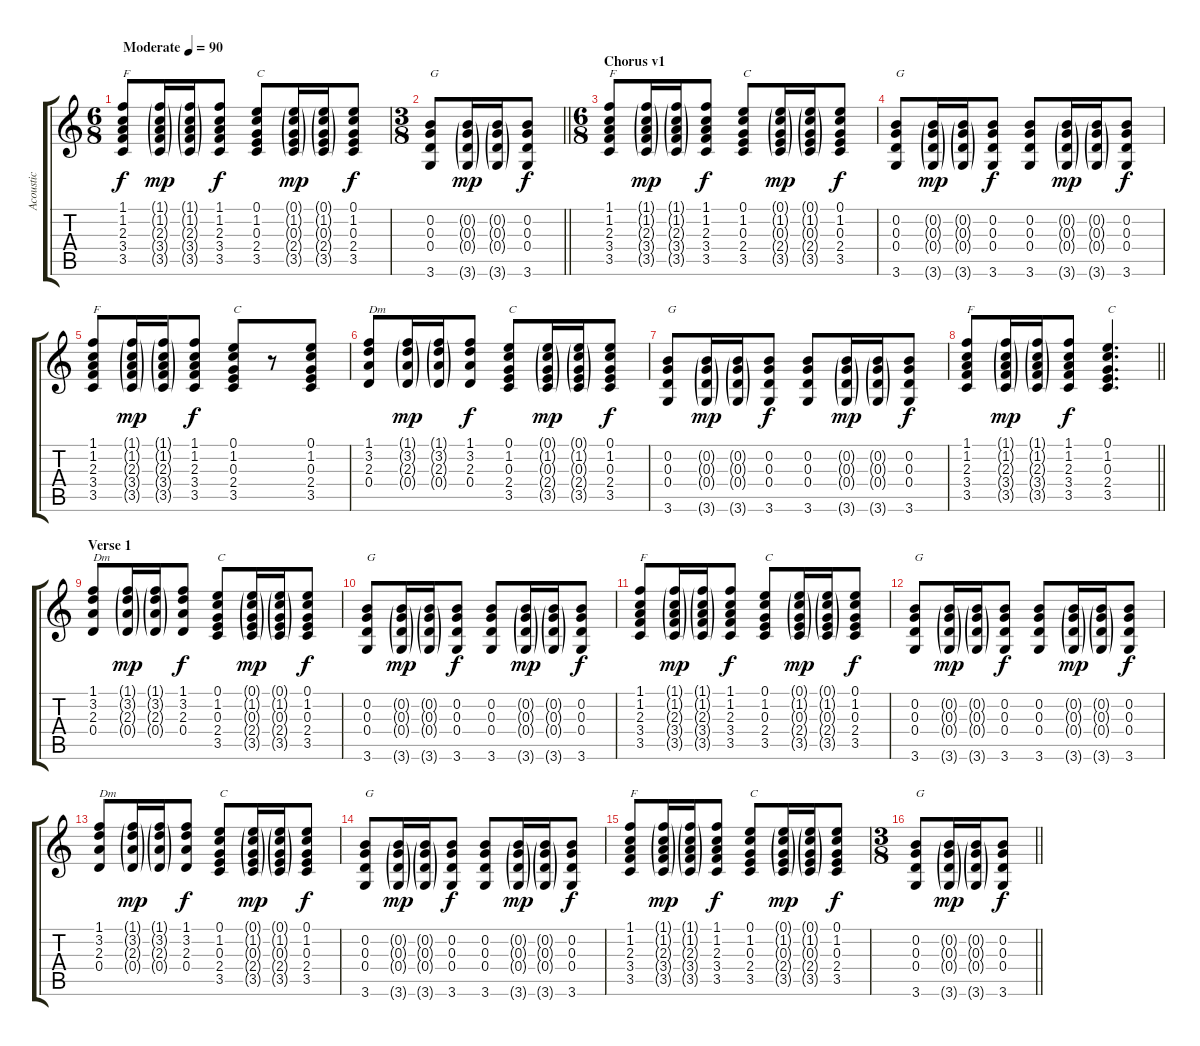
\track ("Acoustic" "Acoustic") {instrument acousticguitarsteel}
\staff {score tabs}
\tuning (E4 B3 G3 D3 A2 E2) {hide}
\ts (6 8)
\tempo (90 "Moderate")
\clef g2
\ks c
(1.1 1.2 2.3 3.4 3.5).8{txt "F" dy f instrument acousticguitarsteel} (1.1{g} 1.2{g} 2.3{g} 3.4{g} 3.5{g}).16{dy mp} (1.1{g} 1.2{g} 2.3{g} 3.4{g} 3.5{g}).16 (1.1 1.2 2.3 3.4 3.5).8{dy f} (0.1 1.2 0.3 2.4 3.5).8{txt "C"} (0.1{g} 1.2{g} 0.3{g} 2.4{g} 3.5{g}).16{dy mp} (0.1{g} 1.2{g} 0.3{g} 2.4{g} 3.5{g}).16 (0.1 1.2 0.3 2.4 3.5).8{dy f} |
\ts (3 8)
\barLineRight lightlight
(0.2 0.3 0.4 3.6).8{txt "G"} (0.2{g} 0.3{g} 0.4{g} 3.6{g}).16{dy mp} (0.2{g} 0.3{g} 0.4{g} 3.6{g}).16 (0.2 0.3 0.4 3.6).8{dy f} |
\ts (6 8)
\section ("" "Chorus v1")
(1.1 1.2 2.3 3.4 3.5).8{txt "F"} (1.1{g} 1.2{g} 2.3{g} 3.4{g} 3.5{g}).16{dy mp} (1.1{g} 1.2{g} 2.3{g} 3.4{g} 3.5{g}).16 (1.1 1.2 2.3 3.4 3.5).8{dy f} (0.1 1.2 0.3 2.4 3.5).8{txt "C"} (0.1{g} 1.2{g} 0.3{g} 2.4{g} 3.5{g}).16{dy mp} (0.1{g} 1.2{g} 0.3{g} 2.4{g} 3.5{g}).16 (0.1 1.2 0.3 2.4 3.5).8{dy f} |
(0.2 0.3 0.4 3.6).8{txt "G"} (0.2{g} 0.3{g} 0.4{g} 3.6{g}).16{dy mp} (0.2{g} 0.3{g} 0.4{g} 3.6{g}).16 (0.2 0.3 0.4 3.6).8{dy f} (0.2 0.3 0.4 3.6).8 (0.2{g} 0.3{g} 0.4{g} 3.6{g}).16{dy mp} (0.2{g} 0.3{g} 0.4{g} 3.6{g}).16 (0.2 0.3 0.4 3.6).8{dy f} |
(1.1 1.2 2.3 3.4 3.5).8{txt "F"} (1.1{g} 1.2{g} 2.3{g} 3.4{g} 3.5{g}).16{dy mp} (1.1{g} 1.2{g} 2.3{g} 3.4{g} 3.5{g}).16 (1.1 1.2 2.3 3.4 3.5).8{dy f} (0.1 1.2 0.3 2.4 3.5).8{txt "C"} r.8 (0.1 1.2 0.3 2.4 3.5).8 |
(1.1 3.2 2.3 0.4).8{txt "Dm"} (1.1{g} 3.2{g} 2.3{g} 0.4{g}).16{dy mp} (1.1{g} 3.2{g} 2.3{g} 0.4{g}).16 (1.1 3.2 2.3 0.4).8{dy f} (0.1 1.2 0.3 2.4 3.5).8{txt "C"} (0.1{g} 1.2{g} 0.3{g} 2.4{g} 3.5{g}).16{dy mp} (0.1{g} 1.2{g} 0.3{g} 2.4{g} 3.5{g}).16 (0.1 1.2 0.3 2.4 3.5).8{dy f} |
(0.2 0.3 0.4 3.6).8{txt "G"} (0.2{g} 0.3{g} 0.4{g} 3.6{g}).16{dy mp} (0.2{g} 0.3{g} 0.4{g} 3.6{g}).16 (0.2 0.3 0.4 3.6).8{dy f} (0.2 0.3 0.4 3.6).8 (0.2{g} 0.3{g} 0.4{g} 3.6{g}).16{dy mp} (0.2{g} 0.3{g} 0.4{g} 3.6{g}).16 (0.2 0.3 0.4 3.6).8{dy f} |
\barLineRight lightlight
(1.1 1.2 2.3 3.4 3.5).8{txt "F"} (1.1{g} 1.2{g} 2.3{g} 3.4{g} 3.5{g}).16{dy mp} (1.1{g} 1.2{g} 2.3{g} 3.4{g} 3.5{g}).16 (1.1 1.2 2.3 3.4 3.5).8{dy f} (0.1 1.2 0.3 2.4 3.5).4{d txt "C"} |
\section ("" "Verse 1")
(1.1 3.2 2.3 0.4).8{txt "Dm"} (1.1{g} 3.2{g} 2.3{g} 0.4{g}).16{dy mp} (1.1{g} 3.2{g} 2.3{g} 0.4{g}).16 (1.1 3.2 2.3 0.4).8{dy f} (0.1 1.2 0.3 2.4 3.5).8{txt "C"} (0.1{g} 1.2{g} 0.3{g} 2.4{g} 3.5{g}).16{dy mp} (0.1{g} 1.2{g} 0.3{g} 2.4{g} 3.5{g}).16 (0.1 1.2 0.3 2.4 3.5).8{dy f} |
(0.2 0.3 0.4 3.6).8{txt "G"} (0.2{g} 0.3{g} 0.4{g} 3.6{g}).16{dy mp} (0.2{g} 0.3{g} 0.4{g} 3.6{g}).16 (0.2 0.3 0.4 3.6).8{dy f} (0.2 0.3 0.4 3.6).8 (0.2{g} 0.3{g} 0.4{g} 3.6{g}).16{dy mp} (0.2{g} 0.3{g} 0.4{g} 3.6{g}).16 (0.2 0.3 0.4 3.6).8{dy f} |
(1.1 1.2 2.3 3.4 3.5).8{txt "F"} (1.1{g} 1.2{g} 2.3{g} 3.4{g} 3.5{g}).16{dy mp} (1.1{g} 1.2{g} 2.3{g} 3.4{g} 3.5{g}).16 (1.1 1.2 2.3 3.4 3.5).8{dy f} (0.1 1.2 0.3 2.4 3.5).8{txt "C"} (0.1{g} 1.2{g} 0.3{g} 2.4{g} 3.5{g}).16{dy mp} (0.1{g} 1.2{g} 0.3{g} 2.4{g} 3.5{g}).16 (0.1 1.2 0.3 2.4 3.5).8{dy f} |
(0.2 0.3 0.4 3.6).8{txt "G"} (0.2{g} 0.3{g} 0.4{g} 3.6{g}).16{dy mp} (0.2{g} 0.3{g} 0.4{g} 3.6{g}).16 (0.2 0.3 0.4 3.6).8{dy f} (0.2 0.3 0.4 3.6).8 (0.2{g} 0.3{g} 0.4{g} 3.6{g}).16{dy mp} (0.2{g} 0.3{g} 0.4{g} 3.6{g}).16 (0.2 0.3 0.4 3.6).8{dy f} |
(1.1 3.2 2.3 0.4).8{txt "Dm"} (1.1{g} 3.2{g} 2.3{g} 0.4{g}).16{dy mp} (1.1{g} 3.2{g} 2.3{g} 0.4{g}).16 (1.1 3.2 2.3 0.4).8{dy f} (0.1 1.2 0.3 2.4 3.5).8{txt "C"} (0.1{g} 1.2{g} 0.3{g} 2.4{g} 3.5{g}).16{dy mp} (0.1{g} 1.2{g} 0.3{g} 2.4{g} 3.5{g}).16 (0.1 1.2 0.3 2.4 3.5).8{dy f} |
(0.2 0.3 0.4 3.6).8{txt "G"} (0.2{g} 0.3{g} 0.4{g} 3.6{g}).16{dy mp} (0.2{g} 0.3{g} 0.4{g} 3.6{g}).16 (0.2 0.3 0.4 3.6).8{dy f} (0.2 0.3 0.4 3.6).8 (0.2{g} 0.3{g} 0.4{g} 3.6{g}).16{dy mp} (0.2{g} 0.3{g} 0.4{g} 3.6{g}).16 (0.2 0.3 0.4 3.6).8{dy f} |
(1.1 1.2 2.3 3.4 3.5).8{txt "F"} (1.1{g} 1.2{g} 2.3{g} 3.4{g} 3.5{g}).16{dy mp} (1.1{g} 1.2{g} 2.3{g} 3.4{g} 3.5{g}).16 (1.1 1.2 2.3 3.4 3.5).8{dy f} (0.1 1.2 0.3 2.4 3.5).8{txt "C"} (0.1{g} 1.2{g} 0.3{g} 2.4{g} 3.5{g}).16{dy mp} (0.1{g} 1.2{g} 0.3{g} 2.4{g} 3.5{g}).16 (0.1 1.2 0.3 2.4 3.5).8{dy f} |
\ts (3 8)
\barLineRight lightlight
(0.2 0.3 0.4 3.6).8{txt "G"} (0.2{g} 0.3{g} 0.4{g} 3.6{g}).16{dy mp} (0.2{g} 0.3{g} 0.4{g} 3.6{g}).16 (0.2 0.3 0.4 3.6).8{dy f}
